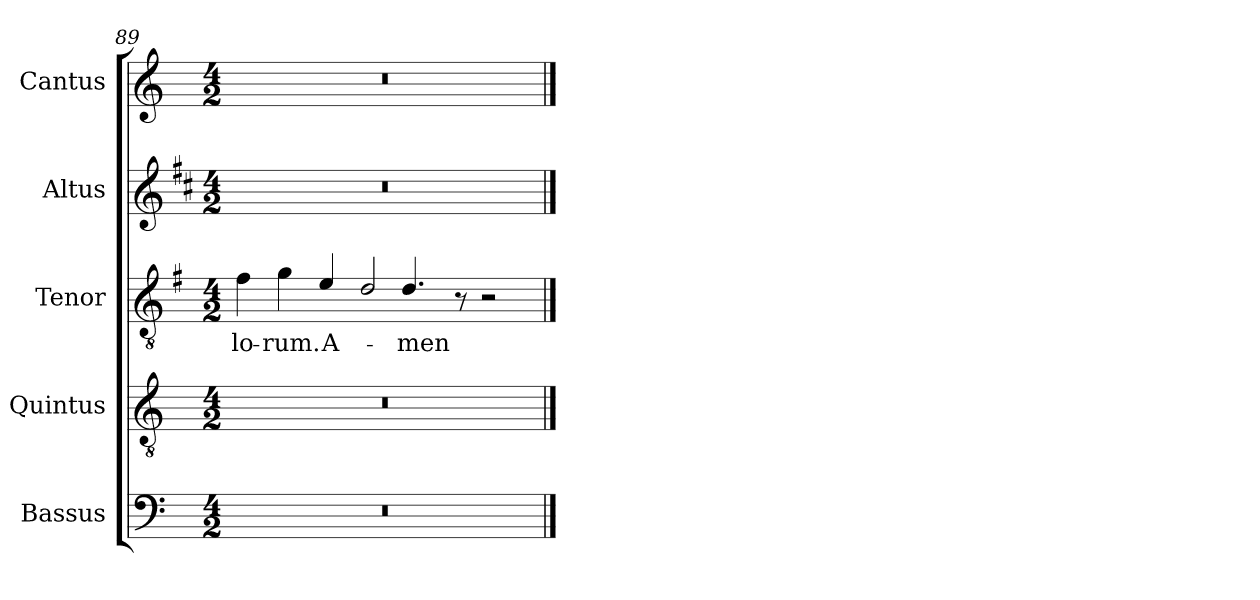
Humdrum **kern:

**kern	**kern	**kern	**text	**kern	**kern
*part5	*part4	*part3	*part3	*part2	*part1
*staff5	*staff4	*staff3	*staff3	*staff2	*staff1
*I"Bassus	*I"Quintus	*I"Tenor	*	*I"Altus	*I"Cantus
*I'B	*	*I'T	*	*I'A	*I'C
*clefF4	*clefGv2	*clefGv2	*	*clefG2	*clefG2
*	*	*ITrd4c7	*	*ITrd1c2	*
*k[]	*k[]	*k[]	*	*k[]	*k[]
*C:	*C:	*C:	*	*C:	*C:
*M4/2	*M4/2	*M4/2	*	*M4/2	*M4/2
=89	=89	=89	=89	=89	=89
!	!	!	!LO:LY:b	!	!
0r	0r	4B\	-lo-	0r	0r
!	!	!	!LO:LY:b	!	!
.	.	4c\	-rum.	.	.
!	!	!	!LO:LY:b	!	!
.	.	4A/	A-	.	.
!	!	!LO:N:head=open	!	!	!
.	.	4G/	.	.	.
!	!	!	!LO:LY:b	!	!
.	.	4.G/	-men	.	.
.	.	8r	.	.	.
.	.	2r	.	.	.
==	==	==	==	==	==
*-	*-	*-	*-	*-	*-
